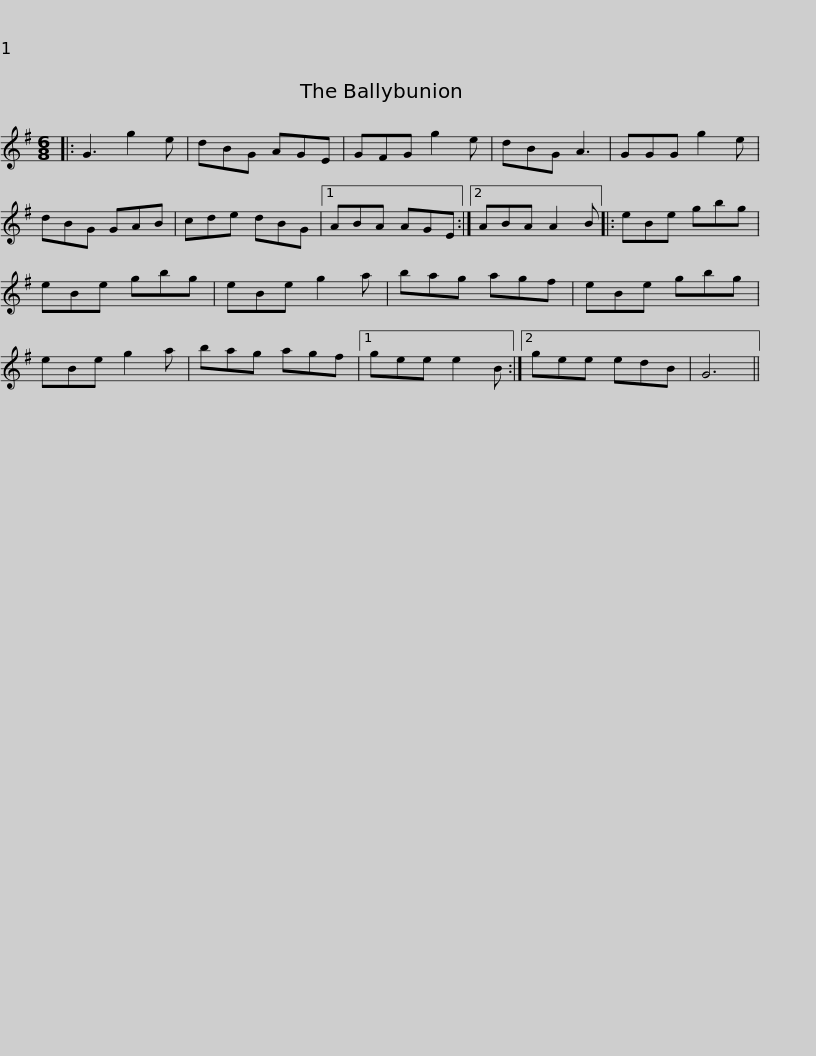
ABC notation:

X:1
L:1/8
M:6/8
I:linebreak $
K:G
V:1 treble
V:1
|: G3 g2 e | dBG AGE | GFG g2 e | dBG A3 | GGG g2 e | %5
 dBG GAB | cde dBG |1 ABA AGE :|2$ ABA A2 B |: eBe gbg | %10
 eBe gbg | eBe g2 a | bag agf | eBe gbg | eBe g2 a |$ %15
 bag agf |1 gee e2 B :|2 gee edB | G6 || %19
